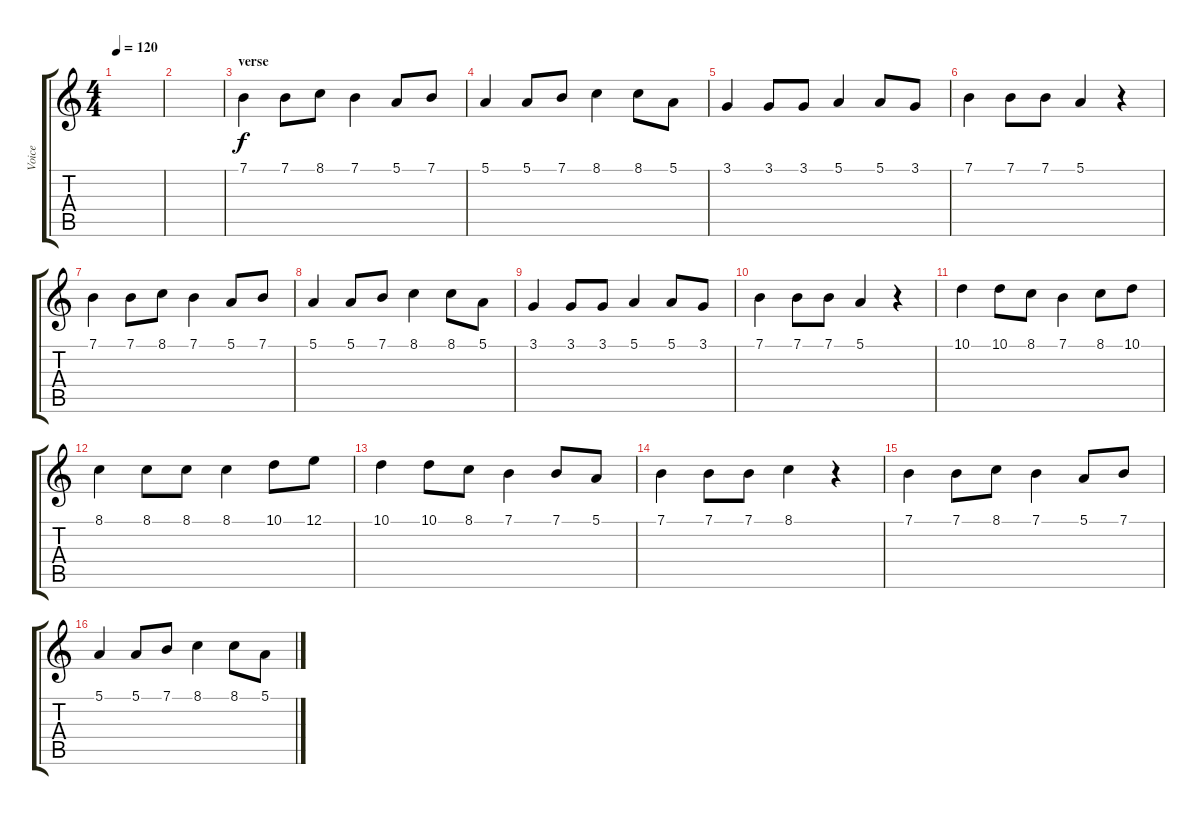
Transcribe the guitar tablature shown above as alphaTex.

\track ("Voice" "Voice") {instrument choiraahs}
\staff {score tabs}
\tuning (E4 B3 G3 D3 A2 E2) {hide}
\ts (4 4)
\tempo 120
\clef g2
\ks c
|
|
\section ("" "verse")
7.1.4 7.1.8 8.1.8 7.1.4 5.1.8 7.1.8 |
5.1.4 5.1.8 7.1.8 8.1.4 8.1.8 5.1.8 |
3.1.4 3.1.8 3.1.8 5.1.4 5.1.8 3.1.8 |
7.1.4 7.1.8 7.1.8 5.1.4 r.4 |
7.1.4 7.1.8 8.1.8 7.1.4 5.1.8 7.1.8 |
5.1.4 5.1.8 7.1.8 8.1.4 8.1.8 5.1.8 |
3.1.4 3.1.8 3.1.8 5.1.4 5.1.8 3.1.8 |
7.1.4 7.1.8 7.1.8 5.1.4 r.4 |
10.1.4 10.1.8 8.1.8 7.1.4 8.1.8 10.1.8 |
8.1.4 8.1.8 8.1.8 8.1.4 10.1.8 12.1.8 |
10.1.4 10.1.8 8.1.8 7.1.4 7.1.8 5.1.8 |
7.1.4 7.1.8 7.1.8 8.1.4 r.4 |
7.1.4 7.1.8 8.1.8 7.1.4 5.1.8 7.1.8 |
5.1.4 5.1.8 7.1.8 8.1.4 8.1.8 5.1.8
